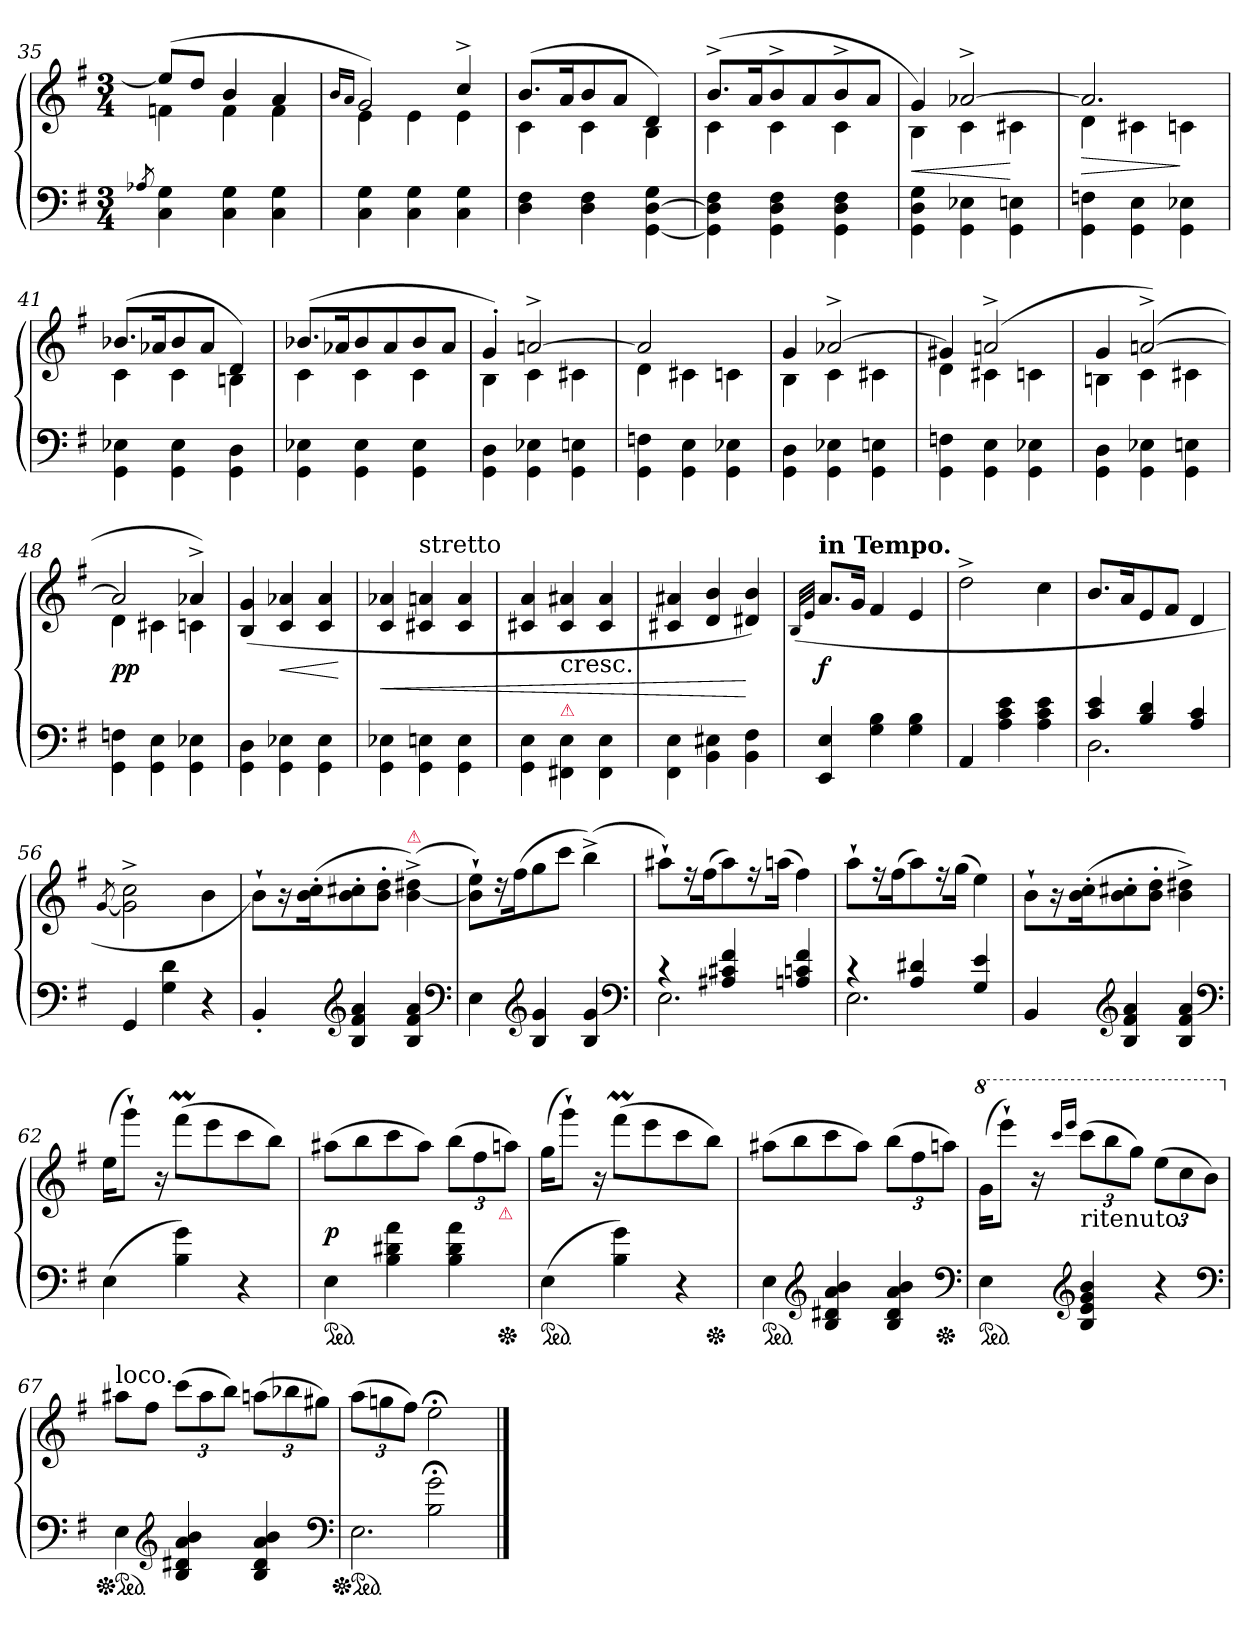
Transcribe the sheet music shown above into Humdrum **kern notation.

**kern	**kern	**dynam
*part1	*part1	*part1
*staff2	*staff1	*staff1/2
*clefF4	*clefG2	*
*k[f#]	*k[f#]	*
*e:	*e:	*
*M3/4	*M3/4	*
=35	=35	=35
8qA-X/	.	.
*	*^	*
4C] 4G	(>8eeL]	4fn	.
.	8ddJ	.	.
4C 4G	4b	4f	.
4C 4G	4a	4f	.
=36	=36	=36	=36
.	16qb/LL	.	.
.	16qa/JJ	.	.
4C 4G	2g)	4e	.
4C 4G	.	4e	.
4C 4G	4cc^	4e	.
=37	=37	=37	=37
4D 4F#	(>8.bL	4c	.
.	16aK	.	.
4D 4F#	8b	4c	.
.	8aJ	.	.
[4GG\ [4D\ 4G\	4d)	4B	.
=38	=38	=38	=38
4GG]\ 4D]\ 4F#\	(>8.b^L	4c	.
.	16aK	.	.
4GG\ 4D\ 4F#\	8b^	4c	.
.	8a	.	.
4GG\ 4D\ 4F#\	8b^	4c	.
.	8aJ	.	.
=39	=39	=39	=39
4GG\ 4D\ 4G\	4g)	4B	<
4GG\ 4E-X\	[2a-X^	4c	.
4GG\ 4En\	.	4c#X	[
=40	=40	=40	=40
4GG\ 4Fn\	2.a-]	4d	>
4GG\ 4E\	.	4c#X	.
4GG\ 4E-X\	.	4cn	]
=41	=41	=41	=41
4GG\ 4E-X\	(>8.b-XL	4c	.
.	16a-XK	.	.
4GG\ 4E-\	8b-	4c	.
.	8a-J	.	.
4GG\ 4D\	4d)	4Bn	.
=42	=42	=42	=42
4GG\ 4E-X\	(>8.b-XL	4c	.
.	16a-XK	.	.
4GG\ 4E-\	8b-	4c	.
.	8a-	.	.
4GG\ 4E-\	8b-	4c	.
.	8a-J	.	.
=43	=43	=43	=43
4GG\ 4D\	4g')	4B	.
4GG\ 4E-X\	[2an^	4c	.
4GG\ 4En\	.	4c#X	.
=44	=44	=44	=44
4GG\ 4Fn\	2a]	4d	.
4GG\ 4E\	.	4c#X	.
4GG\ 4E-X\	4ryy	4cn\	.
=45	=45	=45	=45
4GG\ 4D\	4g	4B	.
4GG\ 4E-X\	[2a-X^	4c	.
4GG\ 4En\	.	4c#X	.
=46	=46	=46	=46
4GG\ 4Fn\	4g#X]	4d	.
4GG\ 4E\	(>2an^	4c#X	.
4GG\ 4E-X\	.	4cn	.
=47	=47	=47	=47
4GG\ 4D\	4g	4Bn	.
4GG\ 4E-X\	(>[2an^)	4c	.
4GG\ 4En\	.	4c#X	.
=48	=48	=48	=48
4GG\ 4Fn\	2a]	4d	pp
4GG\ 4E\	.	4c#X	.
4GG\ 4E-X\	4a-X^)	4cn	.
*	*v	*v	*
=49	=49	=49
4GG\ 4D\	(>4B 4g	.
4GG\ 4E-X\	4c 4a-X	<
4GG\ 4E-\	4c 4a-	.
.	.	[
=50	=50	=50
4GG\ 4E-X\	4c 4a-X	<
!	!LO:TX:a:t=stretto	!
4GG\ 4En\	4c#X 4an	.
4GG\ 4E\	4c# 4a	.
=51	=51	=51
4GG\ 4E\	4c#X 4a	.
!	!LO:TX:c:t=cresc.	!
!LO:TX:a:color=crimson:t=⚠	!	!
4FF#X\ 4E\	4c# 4a#X	.
4FF#\ 4E\	4c# 4a#	.
=52	=52	=52
4FF#\ 4E\	4c#X 4a#X	.
4BB\ 4E#X\	4d 4b	.
4BB 4F#	4d#X 4b)	[
=53	=53	=53
.	(>32qB/LLL	.
.	32qe/JJJ	.
!	!LO:TX:a:B:t=in Tempo.	!
4EE 4E	8.aL	f
.	16gJk	.
4G 4B	4f#	.
4G 4B	4e	.
=54	=54	=54
4AA	2dd^	.
4A 4c 4e	.	.
4A 4c 4e	4cc	.
=55	=55	=55
*^	*	*
4c 4e	2.D	8.bL	.
.	.	16aK	.
4B 4d	.	8e	.
.	.	8f#J	.
4A 4c	.	4d	.
*v	*v	*	*
=56	=56	=56
.	[8qg/	.
4GG	2g]^\ 2cc^\	.
4G 4d	.	.
4r	4b	.
=57	=57	=57
4BB'	8b`L)	.
.	16r	.
.	(>16b' 16cc'K	.
*clefG2	*	*
4B 4f# 4a	8b' 8cc#X'	.
.	8b' 8dd'J	.
!	!LO:TX:a:color=crimson:t=⚠	!
4B 4f# 4a	(>[4b^< 4dd#X^<)	.
*clefF4	*	*
=58	=58	=58
4E	8b]` 8ee`L)	.
.	16r	.
.	(>16ff#K	.
*clefG2	*	*
4B 4g	8gg	.
.	8cccJ	.
4B 4g	(>4bb^<)	.
*clefF4	*	*
=59	=59	=59
*^	*	*
4r	2.E	8aa#X`L)	.
.	.	16r	.
.	.	(>16ff#K	.
4A#X 4c#X 4f#	.	8aa#)	.
.	.	16r	.
.	.	(>16aanJk	.
4An 4cn 4f#	.	4ff#)	.
=60	=60	=60	=60
4r	2.E	8aa`L	.
.	.	16r	.
.	.	(>16ff#K	.
4A 4d#X	.	8aa)	.
.	.	16r	.
.	.	(>16ggJk	.
4G 4e	.	4ee)	.
*v	*v	*	*
=61	=61	=61
4BB	8b`L	.
.	16r	.
.	(>16b' 16cc'K	.
*clefG2	*	*
4B 4f# 4a	8b' 8cc#X'	.
.	8b' 8dd'J	.
4B 4f# 4a	4b^< 4dd#X^<)	.
*clefF4	*	*
=62	=62	=62
(>4E	(>16eeKL	.
.	8ggg`J)	.
.	16r	.
4B 4g)	(>8fff#mL	.
.	8eee	.
4r	8ccc	.
.	8bbJ)	.
=63	=63	=63
*ped	*	*
4E	(>8aa#XL	p
.	8bb	.
4B 4d#X 4a	8ccc	.
.	8aa#J)	.
4B 4d# 4a	(>12bbL	.
.	12ff#	.
!	!LO:TX:b:color=crimson:t=⚠	!
*Xped	*	*
.	12aanJ)	.
=64	=64	=64
*ped	*	*
(>4E	(>16ggKL	.
.	8ggg`J)	.
.	16r	.
4B 4g)	(>8fff#mL	.
.	8eee	.
4r	8ccc	.
*Xped	*	*
.	8bbJ)	.
=65	=65	=65
*ped	*	*
4E	(>8aa#XL	.
.	8bb	.
*clefG2	*	*
4B 4d#X 4a 4b	8ccc	.
.	8aa#J)	.
4B 4d# 4a 4b	(>12bbL	.
.	12ff#	.
*Xped	*	*
.	12aanJ)	.
*clefF4	*	*
=66	=66	=66
*	*8va	*
*ped	*	*
4E	(>16ggKL	.
.	8eeee`J)	.
.	16r	.
*clefG2	*	*
.	16qcccc/LL	.
.	16qeeee/JJ	.
!	!LO:TX:b:t=ritenuto.	!
4B 4e 4g 4b	(>12ccccL	.
.	12bbb	.
.	12gggJ)	.
4r	(>12eeeL	.
.	12ccc	.
.	12bbJ)	.
*clefF4	*	*
=67	=67	=67
*	*X8va	*
!	!LO:TX:a:t=loco.	!
*Xped	*	*
*ped	*	*
4E	8aa#XL	.
.	8ff#J	.
*clefG2	*	*
4B 4d#X 4a 4b	(>12cccL	.
.	12aa#	.
.	12bbJ)	.
4B 4d# 4a 4b	(>12aanL	.
.	12bb-X	.
.	12gg#XJ)	.
*clefF4	*	*
=68	=68	=68
*^	*	*
*Xped	*	*	*
*ped	*	*	*
4ryy	2.E	(>12aaL	.
.	.	12ggn	.
.	.	12ff#J)	.
2B;\ 2g;\	.	2ee;<	.
*v	*v	*	*
==	==	==
*-	*-	*-
